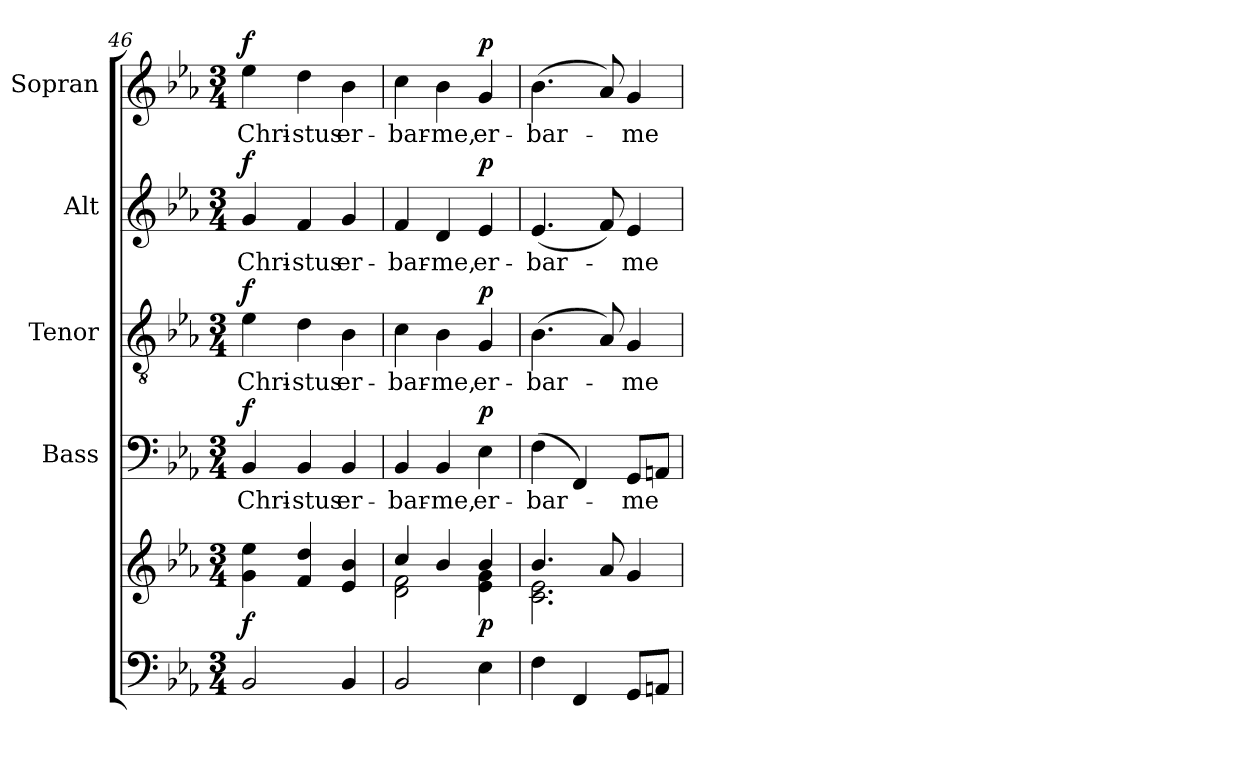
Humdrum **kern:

**kern	**kern	**dynam	**kern	**text	**dynam	**kern	**text	**dynam	**kern	**text	**dynam	**kern	**text	**dynam
*part5	*part5	*part5	*part4	*part4	*part4	*part3	*part3	*part3	*part2	*part2	*part2	*part1	*part1	*part1
*staff6	*staff5	*staff5/6	*staff4	*staff4	*staff4	*staff3	*staff3	*staff3	*staff2	*staff2	*staff2	*staff1	*staff1	*staff1
*	*	*	*I"Bass	*	*	*I"Tenor	*	*	*I"Alt	*	*	*I"Sopran	*	*
*	*	*	*I'B.	*	*	*I'T.	*	*	*I'A.	*	*	*I'S.	*	*
!!LO:LB:g=z
*clefF4	*clefG2	*	*clefF4	*	*	*clefGv2	*	*	*clefG2	*	*	*clefG2	*	*
*k[b-e-a-]	*k[b-e-a-]	*	*k[b-e-a-]	*	*	*k[b-e-a-]	*	*	*k[b-e-a-]	*	*	*k[b-e-a-]	*	*
*E-:	*E-:	*	*E-:	*	*	*E-:	*	*	*E-:	*	*	*E-:	*	*
*M3/4	*M3/4	*	*M3/4	*	*	*M3/4	*	*	*M3/4	*	*	*M3/4	*	*
=46	=46	=46	=46	=46	=46	=46	=46	=46	=46	=46	=46	=46	=46	=46
!	!	!LO:DY:b	!	!LO:LY:b	!LO:DY:a	!	!LO:LY:b	!LO:DY:a	!	!LO:LY:b	!LO:DY:a	!	!LO:LY:b	!LO:DY:a
2BB-/	4g\ 4ee-\	f	4BB-/	Chri-	f	4e-\	Chri-	f	4g/	Chri-	f	4ee-\	Chri-	f
!	!	!	!	!LO:LY:b	!	!	!LO:LY:b	!	!	!LO:LY:b	!	!	!LO:LY:b	!
.	4f/ 4dd/	.	4BB-/	-stus	.	4d\	-stus	.	4f/	-stus	.	4dd\	-stus	.
!	!	!	!	!LO:LY:b	!	!	!LO:LY:b	!	!	!LO:LY:b	!	!	!LO:LY:b	!
4BB-/	4e-/ 4b-/	.	4BB-/	er-	.	4B-\	er-	.	4g/	er-	.	4b-\	er-	.
=47	=47	=47	=47	=47	=47	=47	=47	=47	=47	=47	=47	=47	=47	=47
*	*^	*	*	*	*	*	*	*	*	*	*	*	*	*
!	!	!	!	!	!LO:LY:b	!	!	!LO:LY:b	!	!	!LO:LY:b	!	!	!LO:LY:b	!
2BB-/	4cc/	2d\ 2f\	.	4BB-/	-bar-	.	4c\	-bar-	.	4f/	-bar-	.	4cc\	-bar-	.
!	!	!	!	!	!LO:LY:b	!	!	!LO:LY:b	!	!	!LO:LY:b	!	!	!LO:LY:b	!
.	4b-/	.	.	4BB-/	-me,	.	4B-\	-me,	.	4d/	-me,	.	4b-\	-me,	.
!	!	!	!LO:DY:b	!	!LO:LY:b	!LO:DY:a	!	!LO:LY:b	!LO:DY:a	!	!LO:LY:b	!LO:DY:a	!	!LO:LY:b	!LO:DY:a
4E-\	4b-/	4e-\ 4g\	p	4E-\	er-	p	4G/	er-	p	4e-/	er-	p	4g/	er-	p
=48	=48	=48	=48	=48	=48	=48	=48	=48	=48	=48	=48	=48	=48	=48	=48
!	!	!	!	!	!LO:LY:b	!	!	!LO:LY:b	!	!	!LO:LY:b	!	!	!LO:LY:b	!
4F\	4.b-/	2.c\ 2.e-\	.	(>4F\	-bar-	.	(>4.B-\	-bar-	.	(<4.e-/	-bar-	.	(>4.b-\	-bar-	.
4FF/	.	.	.	4FF/)	.	.	.	.	.	.	.	.	.	.	.
.	8a-/	.	.	.	.	.	8A-/)	.	.	8f/)	.	.	8a-/)	.	.
!	!	!	!	!	!LO:LY:b	!	!	!LO:LY:b	!	!	!LO:LY:b	!	!	!LO:LY:b	!
8GG/L	4g/	.	.	8GG/L	-me	.	4G/	-me	.	4e-/	-me	.	4g/	-me	.
8AAn/J	.	.	.	8AAn/J	.	.	.	.	.	.	.	.	.	.	.
*	*v	*v	*	*	*	*	*	*	*	*	*	*	*	*	*
=	=	=	=	=	=	=	=	=	=	=	=	=	=	=
*-	*-	*-	*-	*-	*-	*-	*-	*-	*-	*-	*-	*-	*-	*-
